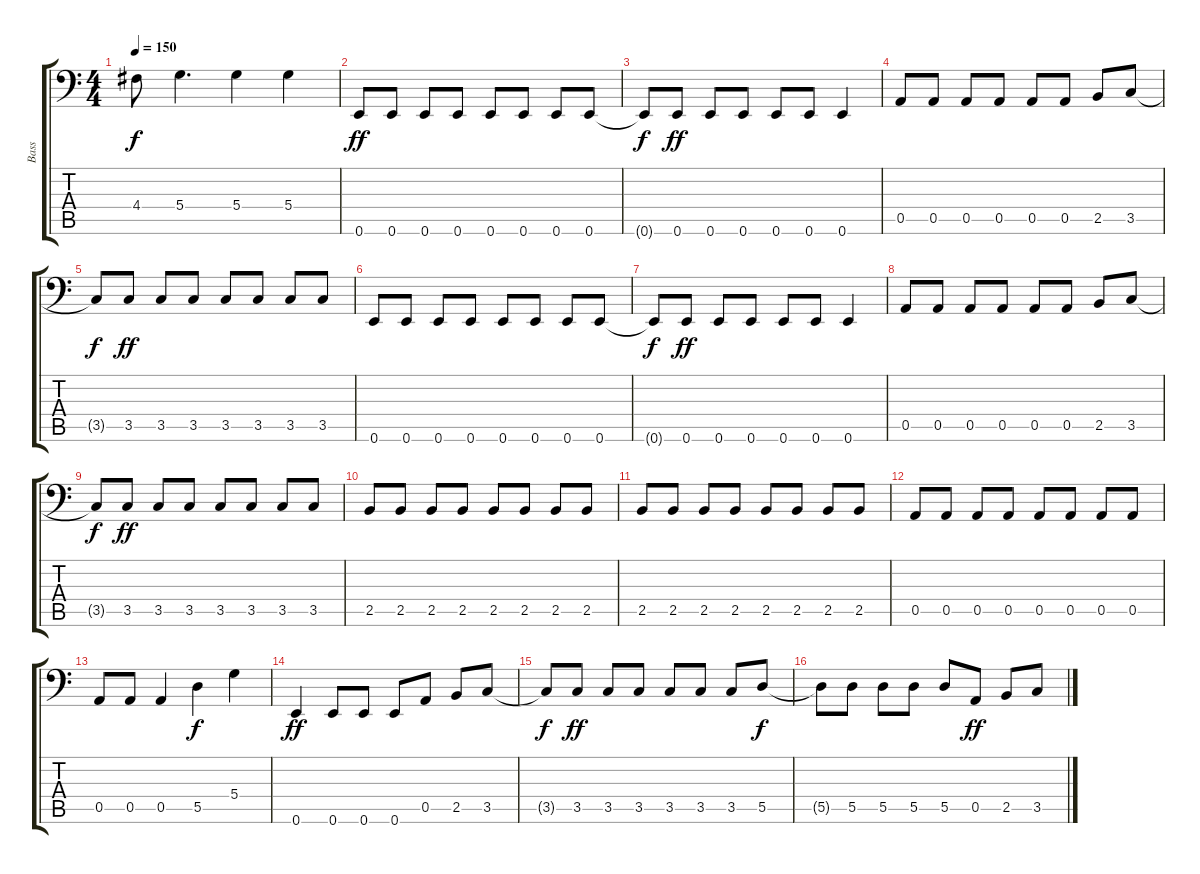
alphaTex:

\track ("Bass" "Bass") {instrument electricbasspick}
\staff {score tabs}
\tuning (E3 B2 G2 D2 A1 E1) {hide}
\ts (4 4)
\tempo 150
\clef f4
\ks c
4.4{t}.8{dy f} 5.4.4{d} 5.4.4 5.4.4 |
0.6.8{dy ff} 0.6.8 0.6.8 0.6.8 0.6.8 0.6.8 0.6.8 0.6.8 |
0.6{t}.8{dy f} 0.6.8{dy ff} 0.6.8 0.6.8 0.6.8 0.6.8 0.6.4 |
0.5.8 0.5.8 0.5.8 0.5.8 0.5.8 0.5.8 2.5.8 3.5.8 |
3.5{t}.8{dy f} 3.5.8{dy ff} 3.5.8 3.5.8 3.5.8 3.5.8 3.5.8 3.5.8 |
0.6.8 0.6.8 0.6.8 0.6.8 0.6.8 0.6.8 0.6.8 0.6.8 |
0.6{t}.8{dy f} 0.6.8{dy ff} 0.6.8 0.6.8 0.6.8 0.6.8 0.6.4 |
0.5.8 0.5.8 0.5.8 0.5.8 0.5.8 0.5.8 2.5.8 3.5.8 |
3.5{t}.8{dy f} 3.5.8{dy ff} 3.5.8 3.5.8 3.5.8 3.5.8 3.5.8 3.5.8 |
2.5.8 2.5.8 2.5.8 2.5.8 2.5.8 2.5.8 2.5.8 2.5.8 |
2.5.8 2.5.8 2.5.8 2.5.8 2.5.8 2.5.8 2.5.8 2.5.8 |
0.5.8 0.5.8 0.5.8 0.5.8 0.5.8 0.5.8 0.5.8 0.5.8 |
0.5.8 0.5.8 0.5.4 5.5.4{dy f} 5.4.4 |
0.6.4{dy ff} 0.6.8 0.6.8 0.6.8 0.5.8 2.5.8 3.5.8 |
3.5{t}.8{dy f} 3.5.8{dy ff} 3.5.8 3.5.8 3.5.8 3.5.8 3.5.8 5.5.8{dy f} |
5.5{t}.8 5.5.8 5.5.8 5.5.8 5.5.8 0.5.8{dy ff} 2.5.8 3.5.8
